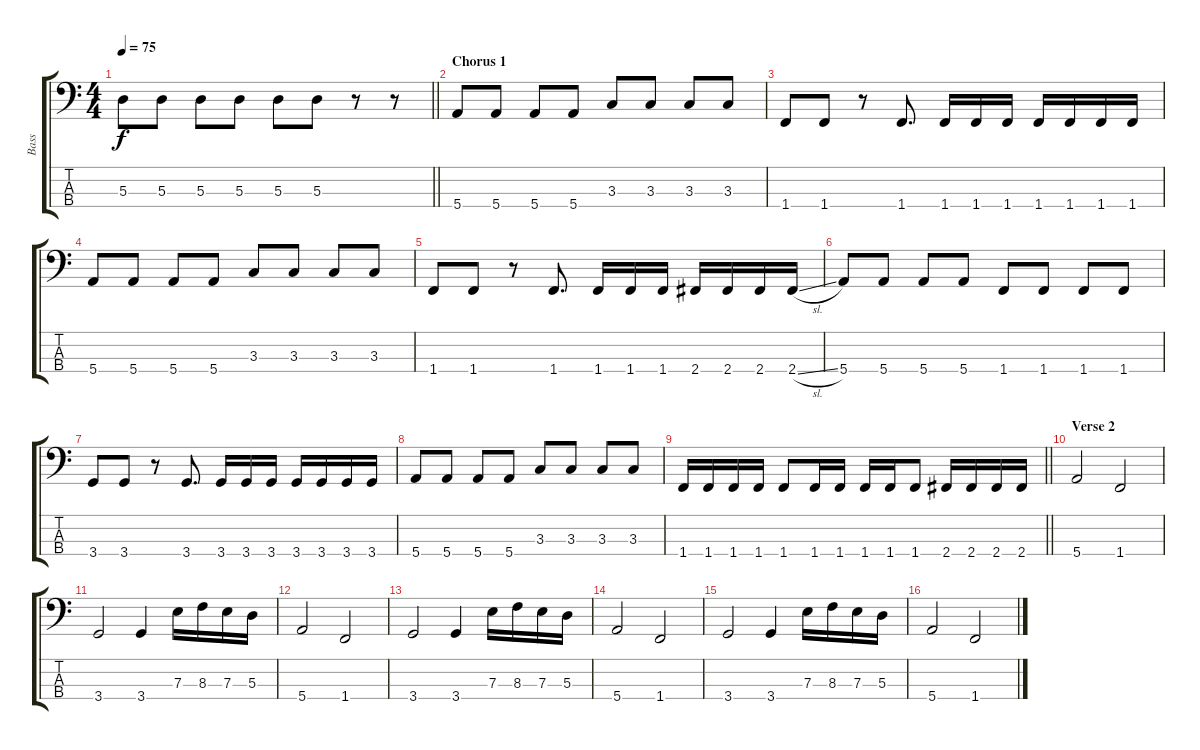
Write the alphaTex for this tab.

\track ("Bass" "Bass") {instrument electricbassfinger}
\staff {score tabs}
\tuning (G2 D2 A1 E1) {hide}
\ts (4 4)
\tempo 75
\clef f4
\barLineRight lightlight
\ks c
5.3.8{dy f} 5.3.8 5.3.8 5.3.8 5.3.8 5.3.8 r.8 r.8 |
\section ("" "Chorus 1")
5.4.8 5.4.8 5.4.8 5.4.8 3.3.8 3.3.8 3.3.8 3.3.8 |
1.4.8 1.4.8 r.8 1.4.8{d} 1.4.16 1.4.16 1.4.16 1.4.16 1.4.16 1.4.16 1.4.16 |
5.4.8 5.4.8 5.4.8 5.4.8 3.3.8 3.3.8 3.3.8 3.3.8 |
1.4.8 1.4.8 r.8 1.4.8{d} 1.4.16 1.4.16 1.4.16 2.4.16 2.4.16 2.4.16 2.4{sl}.16 |
5.4.8 5.4.8 5.4.8 5.4.8 1.4.8 1.4.8 1.4.8 1.4.8 |
3.4.8 3.4.8 r.8 3.4.8{d} 3.4.16 3.4.16 3.4.16 3.4.16 3.4.16 3.4.16 3.4.16 |
5.4.8 5.4.8 5.4.8 5.4.8 3.3.8 3.3.8 3.3.8 3.3.8 |
\barLineRight lightlight
1.4.16 1.4.16 1.4.16 1.4.16 1.4.8 1.4.16 1.4.16 1.4.16 1.4.16 1.4.8 2.4.16 2.4.16 2.4.16 2.4.16 |
\section ("" "Verse 2")
5.4.2 1.4.2 |
3.4.2 3.4.4 7.3.16 8.3.16 7.3.16 5.3.16 |
5.4.2 1.4.2 |
3.4.2 3.4.4 7.3.16 8.3.16 7.3.16 5.3.16 |
5.4.2 1.4.2 |
3.4.2 3.4.4 7.3.16 8.3.16 7.3.16 5.3.16 |
5.4.2 1.4.2
